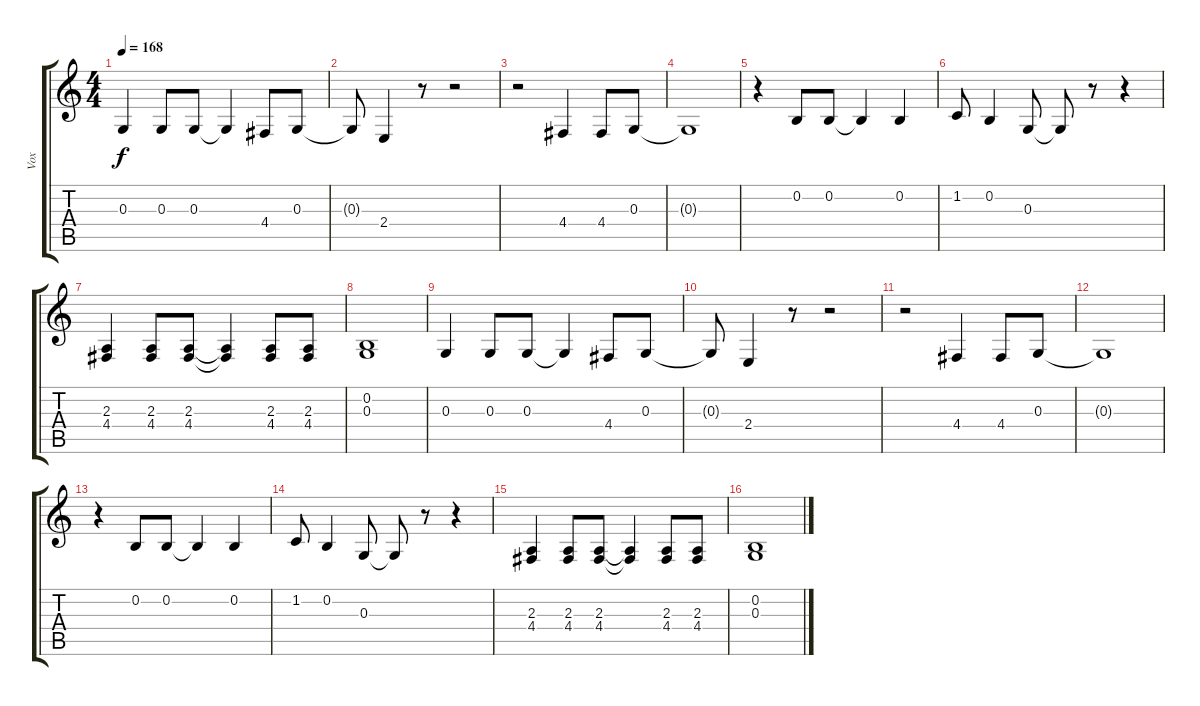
\track ("Vox" "Vox") {instrument synthvoice}
\staff {score tabs}
\tuning (E4 B3 G3 D3 A2 E2) {hide}
\ts (4 4)
\tempo 168
\clef g2
\ks c
0.3.4{dy f} 0.3.8 0.3.8 0.3{t}.4 4.4.8 0.3.8 |
0.3{t}.8 2.4.4 r.8 r.2 |
r.2 4.4.4 4.4.8 0.3.8 |
0.3{t}.1 |
r.4 0.2.8 0.2.8 0.2{t}.4 0.2.4 |
1.2.8 0.2.4 0.3.8 0.3{t}.8 r.8 r.4 |
(2.3 4.4).4 (2.3 4.4).8 (2.3 4.4).8 (2.3{t} 4.4{t}).4 (2.3 4.4).8 (2.3 4.4).8 |
(0.2 0.3).1 |
0.3.4 0.3.8 0.3.8 0.3{t}.4 4.4.8 0.3.8 |
0.3{t}.8 2.4.4 r.8 r.2 |
r.2 4.4.4 4.4.8 0.3.8 |
0.3{t}.1 |
r.4 0.2.8 0.2.8 0.2{t}.4 0.2.4 |
1.2.8 0.2.4 0.3.8 0.3{t}.8 r.8 r.4 |
(2.3 4.4).4 (2.3 4.4).8 (2.3 4.4).8 (2.3{t} 4.4{t}).4 (2.3 4.4).8 (2.3 4.4).8 |
(0.2 0.3).1
